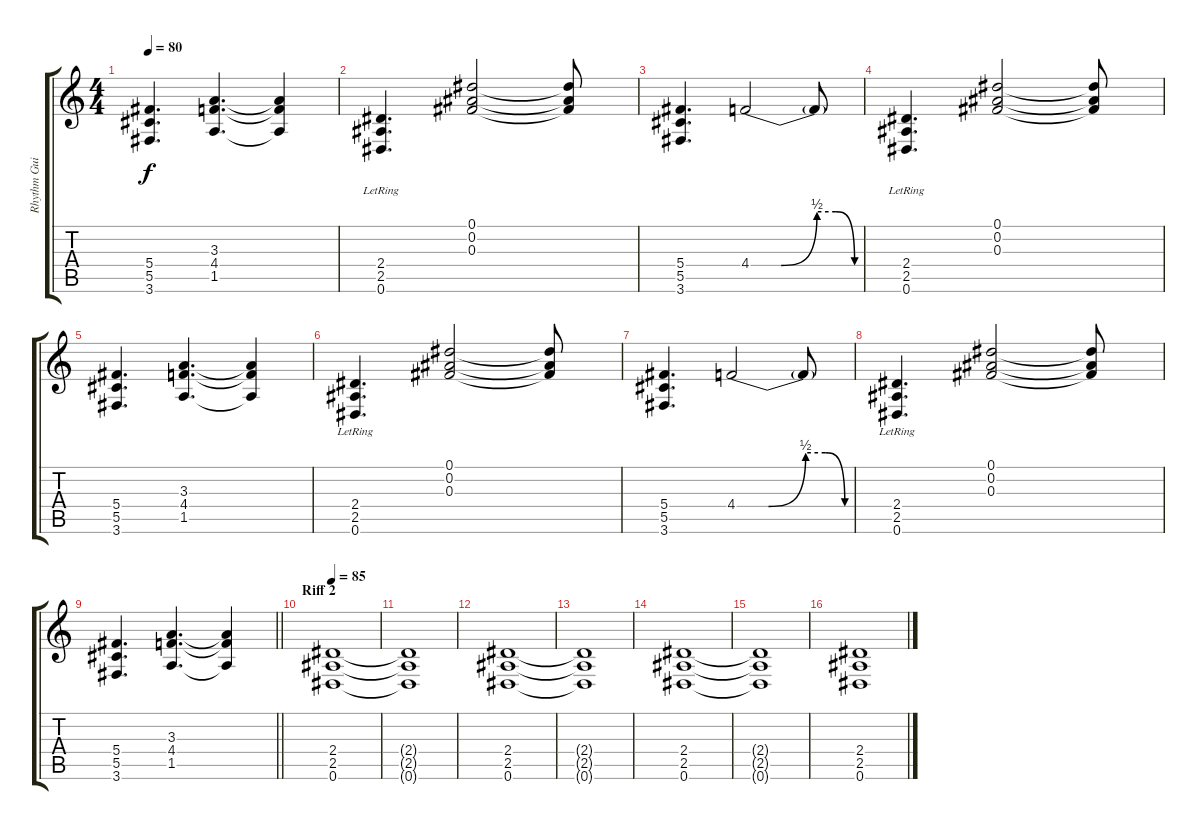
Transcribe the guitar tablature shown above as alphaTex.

\track ("Rhythm Guitar" "Rhythm Gui") {instrument distortionguitar bank 255}
\staff {score tabs}
\tuning (Eb4 Bb3 Gb3 Db3 Ab2 Eb2) {hide}
\ts (4 4)
\tempo 80
\clef g2
\ks c
(5.4 5.5 3.6).4{d dy f} (3.3 4.4 1.5).4{d} (3.3{t} 4.4{t} 1.5{t}).4 |
(2.4{lr} 2.5{lr} 0.6{lr}).4{d} (0.1 0.2 0.3).2 (0.1{t} 0.2{t} 0.3{t}).8 |
(5.4 5.5 3.6).4{d} 4.4{be (custom 0 0 16 0 35 2 45 2 55 0 60 0)}.2 4.4{t}.8 |
(2.4{lr} 2.5{lr} 0.6{lr}).4{d} (0.1 0.2 0.3).2 (0.1{t} 0.2{t} 0.3{t}).8 |
(5.4 5.5 3.6).4{d} (3.3 4.4 1.5).4{d} (3.3{t} 4.4{t} 1.5{t}).4 |
(2.4{lr} 2.5{lr} 0.6{lr}).4{d} (0.1 0.2 0.3).2 (0.1{t} 0.2{t} 0.3{t}).8 |
(5.4 5.5 3.6).4{d} 4.4{be (custom 0 0 16 0 35 2 45 2 55 0 60 0)}.2 4.4{t}.8 |
(2.4{lr} 2.5{lr} 0.6{lr}).4{d} (0.1 0.2 0.3).2 (0.1{t} 0.2{t} 0.3{t}).8 |
\barLineRight lightlight
(5.4 5.5 3.6).4{d} (3.3 4.4 1.5).4{d} (3.3{t} 4.4{t} 1.5{t}).4 |
\section ("" "Riff 2")
\tempo 85
(2.4 2.5 0.6).1 |
(2.4{t} 2.5{t} 0.6{t}).1 |
(2.4 2.5 0.6).1 |
(2.4{t} 2.5{t} 0.6{t}).1 |
(2.4 2.5 0.6).1 |
(2.4{t} 2.5{t} 0.6{t}).1 |
(2.4 2.5 0.6).1
